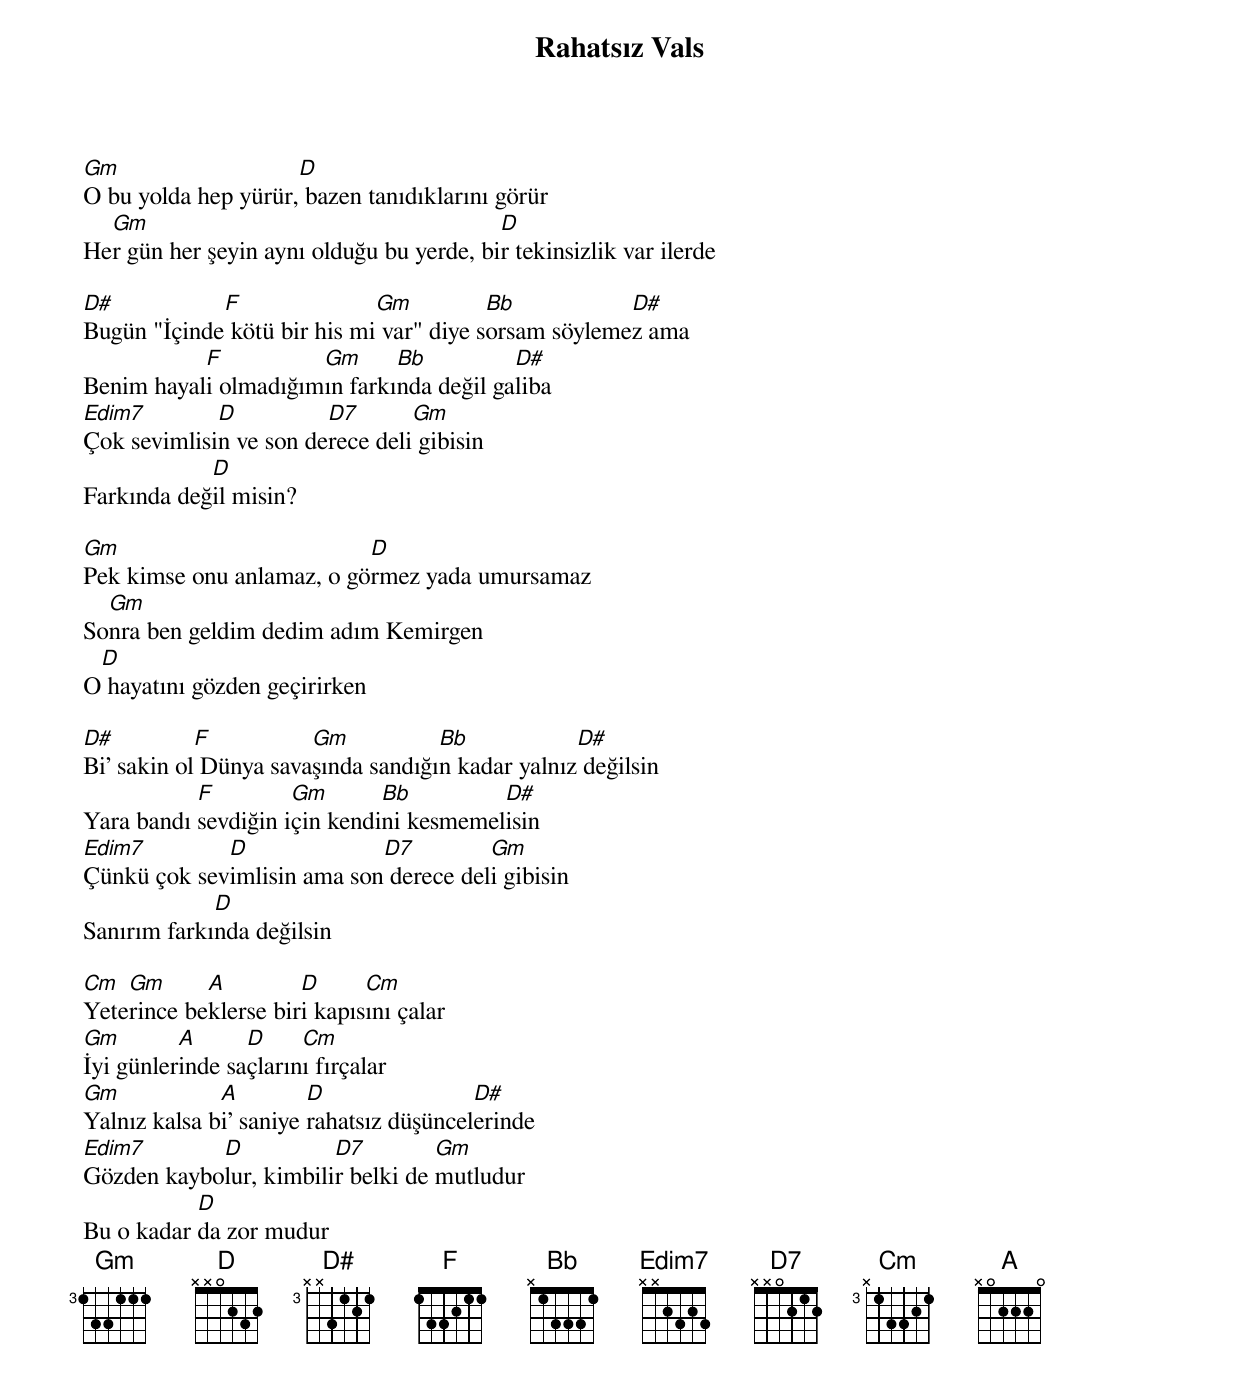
{title: Rahatsız Vals}
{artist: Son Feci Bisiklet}

Gm                   D
O bu yolda hep yürür, bazen tanıdıklarını görür
  Gm                                      D
Her gün her şeyin aynı olduğu bu yerde, bir tekinsizlik var ilerde

D#           F               Gm          Bb           D#
Bugün "İçinde kötü bir his mi var" diye sorsam söylemez ama
           F          Gm      Bb          D#
Benim hayali olmadığımın farkında değil galiba
Edim7        D          D7       Gm
Çok sevimlisin ve son derece deli gibisin
            D
Farkında değil misin?

Gm                         D
Pek kimse onu anlamaz, o görmez yada umursamaz
  Gm
Sonra ben geldim dedim adım Kemirgen
 D
O hayatını gözden geçirirken

D#          F          Gm           Bb            D#
Bi' sakin ol Dünya savaşında sandığın kadar yalnız değilsin
           F         Gm       Bb         D#
Yara bandı sevdiğin için kendini kesmemelisin
Edim7        D              D7         Gm
Çünkü çok sevimlisin ama son derece deli gibisin
             D
Sanırım farkında değilsin

Cm  Gm      A         D      Cm
Yeterince beklerse biri kapısını çalar
Gm        A      D     Cm
İyi günlerinde saçlarını fırçalar
Gm            A         D                D#
Yalnız kalsa bi' saniye rahatsız düşüncelerinde
Edim7       D           D7         Gm
Gözden kaybolur, kimbilir belki de mutludur
           D
Bu o kadar da zor mudur
